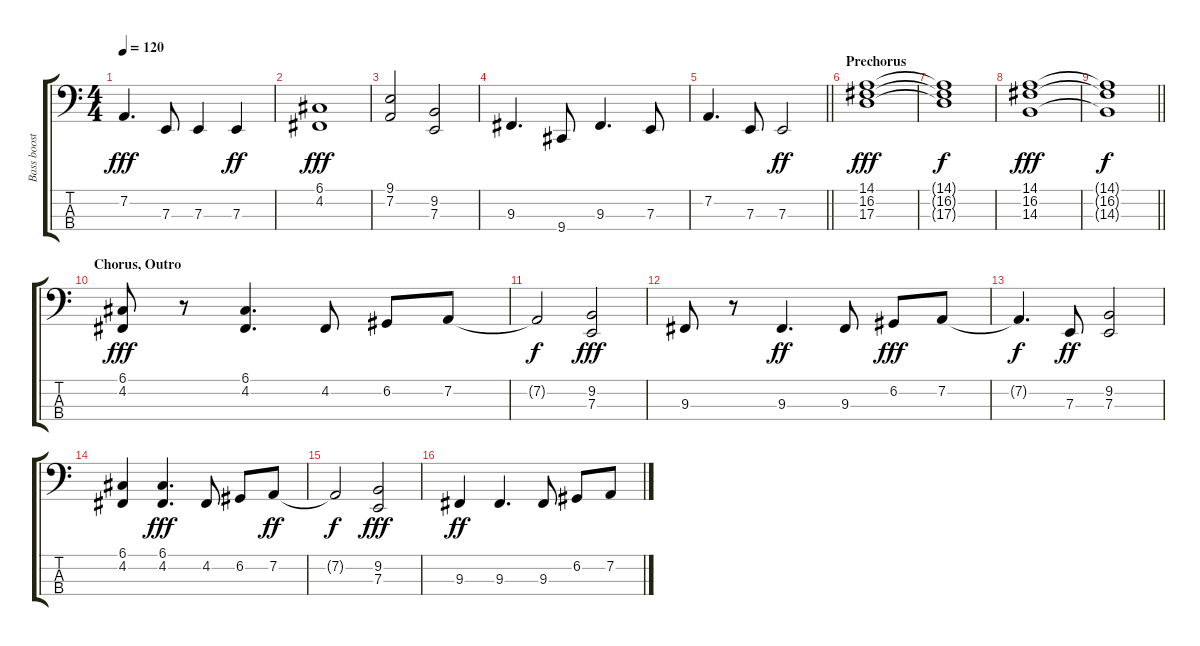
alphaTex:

\track ("Bass booster( lead synth)" "Bass boost") {instrument lead8bassandlead}
\staff {score tabs}
\tuning (G2 D2 A1 E1) {hide}
\ts (4 4)
\tempo 120
\clef f4
\ks c
7.2.4{d dy fff} 7.3.8 7.3.4 7.3.4{dy ff} |
(6.1 4.2).1{dy fff} |
(9.1 7.2).2 (9.2 7.3).2 |
9.3.4{d} 9.4.8 9.3.4{d} 7.3.8 |
\barLineRight lightlight
7.2.4{d} 7.3.8 7.3.2{dy ff} |
\section ("" "Prechorus")
(14.1 16.2 17.3).1{dy fff} |
(14.1{t} 16.2{t} 17.3{t}).1{dy f} |
(14.1 16.2 14.3).1{dy fff} |
\barLineRight lightlight
(14.1{t} 16.2{t} 14.3{t}).1{dy f} |
\section ("" "Chorus, Outro")
(6.1 4.2).8{dy fff} r.8 (6.1 4.2).4{d} 4.2.8 6.2.8 7.2.8 |
7.2{t}.2{dy f} (9.2 7.3).2{dy fff} |
9.3.8 r.8 9.3.4{d dy ff} 9.3.8 6.2.8{dy fff} 7.2.8 |
7.2{t}.4{d dy f} 7.3.8{dy ff} (9.2 7.3).2 |
(6.1 4.2).4 (6.1 4.2).4{d dy fff} 4.2.8 6.2.8 7.2.8{dy ff} |
7.2{t}.2{dy f} (9.2 7.3).2{dy fff} |
9.3.4{dy ff} 9.3.4{d} 9.3.8 6.2.8 7.2.8
